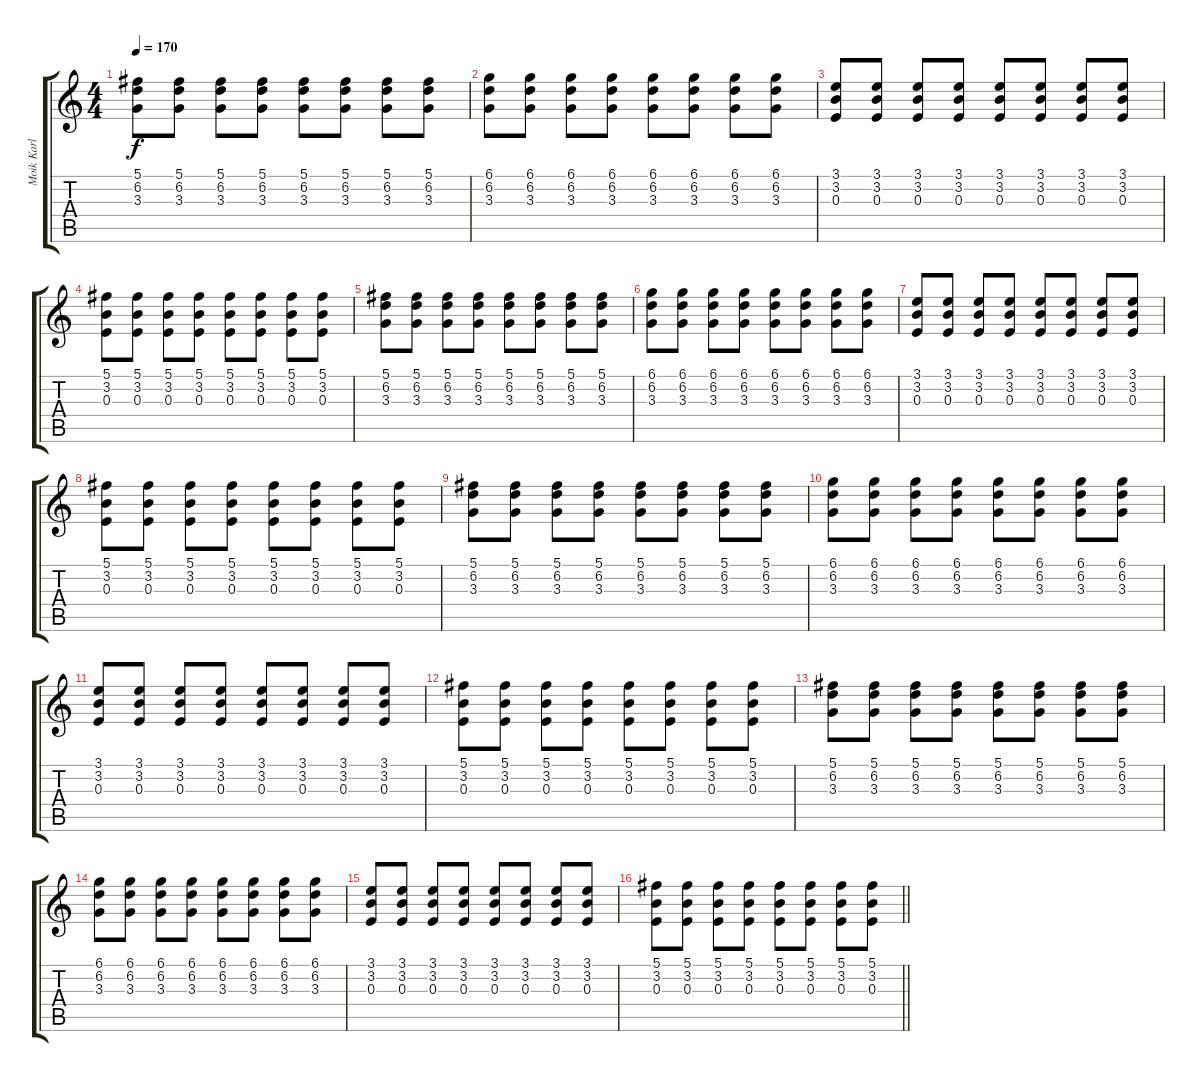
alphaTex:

\track ("Moik Karl" "Moik Karl") {instrument distortionguitar}
\staff {score tabs}
\tuning (Db4 Ab3 E3 B2 Gb2 B1) {hide}
\ts (4 4)
\tempo 170
\clef g2
\ks c
(5.1 6.2 3.3).8{dy f volume 10} (5.1 6.2 3.3).8 (5.1 6.2 3.3).8 (5.1 6.2 3.3).8 (5.1 6.2 3.3).8 (5.1 6.2 3.3).8 (5.1 6.2 3.3).8 (5.1 6.2 3.3).8 |
(6.1 6.2 3.3).8 (6.1 6.2 3.3).8 (6.1 6.2 3.3).8 (6.1 6.2 3.3).8 (6.1 6.2 3.3).8 (6.1 6.2 3.3).8 (6.1 6.2 3.3).8 (6.1 6.2 3.3).8 |
(3.1 3.2 0.3).8 (3.1 3.2 0.3).8 (3.1 3.2 0.3).8 (3.1 3.2 0.3).8 (3.1 3.2 0.3).8 (3.1 3.2 0.3).8 (3.1 3.2 0.3).8 (3.1 3.2 0.3).8 |
(5.1 3.2 0.3).8 (5.1 3.2 0.3).8 (5.1 3.2 0.3).8 (5.1 3.2 0.3).8 (5.1 3.2 0.3).8 (5.1 3.2 0.3).8 (5.1 3.2 0.3).8 (5.1 3.2 0.3).8 |
(5.1 6.2 3.3).8{volume 11} (5.1 6.2 3.3).8 (5.1 6.2 3.3).8 (5.1 6.2 3.3).8 (5.1 6.2 3.3).8 (5.1 6.2 3.3).8 (5.1 6.2 3.3).8 (5.1 6.2 3.3).8 |
(6.1 6.2 3.3).8 (6.1 6.2 3.3).8 (6.1 6.2 3.3).8 (6.1 6.2 3.3).8 (6.1 6.2 3.3).8 (6.1 6.2 3.3).8 (6.1 6.2 3.3).8 (6.1 6.2 3.3).8 |
(3.1 3.2 0.3).8 (3.1 3.2 0.3).8 (3.1 3.2 0.3).8 (3.1 3.2 0.3).8 (3.1 3.2 0.3).8 (3.1 3.2 0.3).8 (3.1 3.2 0.3).8 (3.1 3.2 0.3).8 |
(5.1 3.2 0.3).8 (5.1 3.2 0.3).8 (5.1 3.2 0.3).8 (5.1 3.2 0.3).8 (5.1 3.2 0.3).8 (5.1 3.2 0.3).8 (5.1 3.2 0.3).8 (5.1 3.2 0.3).8 |
(5.1 6.2 3.3).8{volume 12} (5.1 6.2 3.3).8 (5.1 6.2 3.3).8 (5.1 6.2 3.3).8 (5.1 6.2 3.3).8 (5.1 6.2 3.3).8 (5.1 6.2 3.3).8 (5.1 6.2 3.3).8 |
(6.1 6.2 3.3).8 (6.1 6.2 3.3).8 (6.1 6.2 3.3).8 (6.1 6.2 3.3).8 (6.1 6.2 3.3).8 (6.1 6.2 3.3).8 (6.1 6.2 3.3).8 (6.1 6.2 3.3).8 |
(3.1 3.2 0.3).8 (3.1 3.2 0.3).8 (3.1 3.2 0.3).8 (3.1 3.2 0.3).8 (3.1 3.2 0.3).8 (3.1 3.2 0.3).8 (3.1 3.2 0.3).8 (3.1 3.2 0.3).8 |
(5.1 3.2 0.3).8 (5.1 3.2 0.3).8 (5.1 3.2 0.3).8 (5.1 3.2 0.3).8 (5.1 3.2 0.3).8 (5.1 3.2 0.3).8 (5.1 3.2 0.3).8 (5.1 3.2 0.3).8 |
(5.1 6.2 3.3).8{volume 13} (5.1 6.2 3.3).8 (5.1 6.2 3.3).8 (5.1 6.2 3.3).8 (5.1 6.2 3.3).8 (5.1 6.2 3.3).8 (5.1 6.2 3.3).8 (5.1 6.2 3.3).8 |
(6.1 6.2 3.3).8 (6.1 6.2 3.3).8 (6.1 6.2 3.3).8 (6.1 6.2 3.3).8 (6.1 6.2 3.3).8 (6.1 6.2 3.3).8 (6.1 6.2 3.3).8 (6.1 6.2 3.3).8 |
(3.1 3.2 0.3).8 (3.1 3.2 0.3).8 (3.1 3.2 0.3).8 (3.1 3.2 0.3).8 (3.1 3.2 0.3).8 (3.1 3.2 0.3).8 (3.1 3.2 0.3).8 (3.1 3.2 0.3).8 |
\barLineRight lightlight
(5.1 3.2 0.3).8 (5.1 3.2 0.3).8 (5.1 3.2 0.3).8 (5.1 3.2 0.3).8 (5.1 3.2 0.3).8 (5.1 3.2 0.3).8 (5.1 3.2 0.3).8 (5.1 3.2 0.3).8
